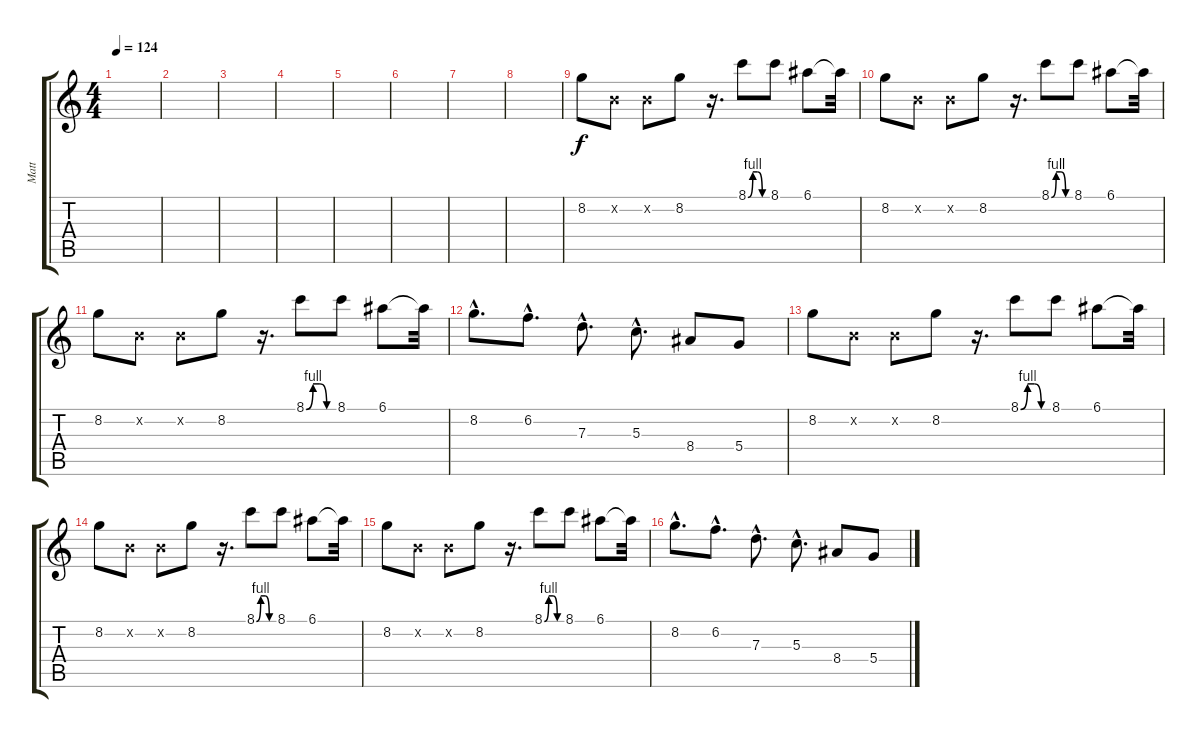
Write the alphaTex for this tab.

\track ("Matt" "Matt") {instrument distortionguitar}
\staff {score tabs}
\tuning (E4 B3 G3 D3 A2 E2) {hide}
\ts (4 4)
\tempo 124
\clef g2
\ks c
|
|
|
|
|
|
|
|
8.2.8 0.2{x}.8 0.2{x}.8 8.2.8 r.16{d} 8.1{be (custom 0 0 15 4 30 4 45 0 60 0)}.8 8.1.8 6.1.8 6.1{t}.32 |
8.2.8 0.2{x}.8 0.2{x}.8 8.2.8 r.16{d} 8.1{be (custom 0 0 15 4 30 4 45 0 60 0)}.8 8.1.8 6.1.8 6.1{t}.32 |
8.2.8 0.2{x}.8 0.2{x}.8 8.2.8 r.16{d} 8.1{be (custom 0 0 15 4 30 4 45 0 60 0)}.8 8.1.8 6.1.8 6.1{t}.32 |
8.2{hac}.8{d} 6.2{hac}.8{d} 7.3{hac}.8{d} 5.3{hac}.8{d} 8.4.8 5.4.8 |
8.2.8 0.2{x}.8 0.2{x}.8 8.2.8 r.16{d} 8.1{be (custom 0 0 15 4 30 4 45 0 60 0)}.8 8.1.8 6.1.8 6.1{t}.32 |
8.2.8 0.2{x}.8 0.2{x}.8 8.2.8 r.16{d} 8.1{be (custom 0 0 15 4 30 4 45 0 60 0)}.8 8.1.8 6.1.8 6.1{t}.32 |
8.2.8 0.2{x}.8 0.2{x}.8 8.2.8 r.16{d} 8.1{be (custom 0 0 15 4 30 4 45 0 60 0)}.8 8.1.8 6.1.8 6.1{t}.32 |
8.2{hac}.8{d} 6.2{hac}.8{d} 7.3{hac}.8{d} 5.3{hac}.8{d} 8.4.8 5.4.8
